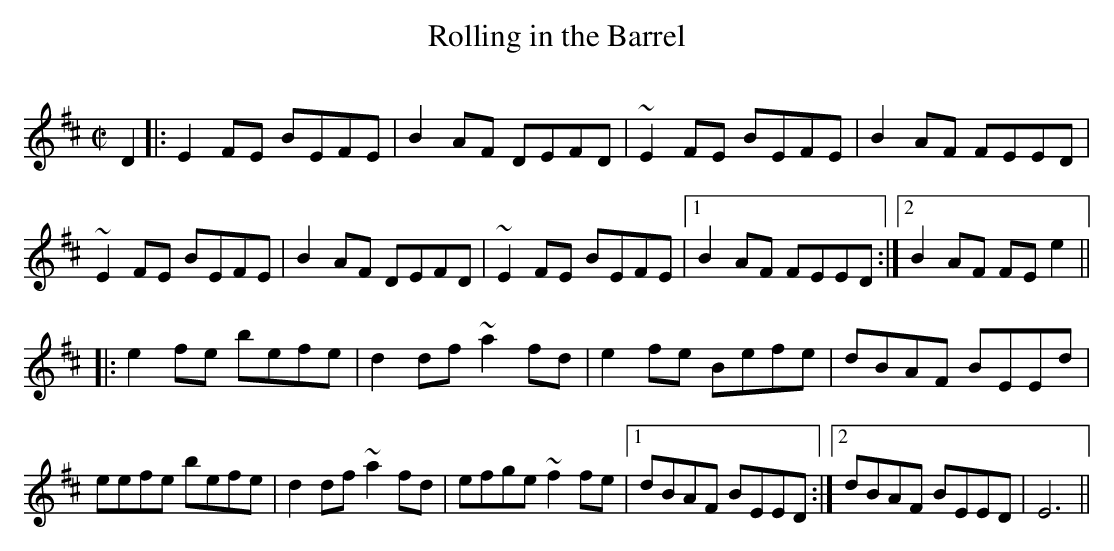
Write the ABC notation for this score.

X:1
T:Rolling in the Barrel
M:C|
L:1/8
Q:
K:Edor
D2|:E2FE BEFE|B2AF DEFD|~E2FE BEFE|B2AF FEED|
~E2FE BEFE|B2AF DEFD|~E2FE BEFE|1 B2AF FEED:|2 B2AF FEe2||
|:e2fe befe|d2df ~a2fd|e2fe Befe|dBAF BEEd|
eefe befe|d2df ~a2fd|efge ~f2fe|1 dBAF BEED:|2 dBAF BEED|E6||
